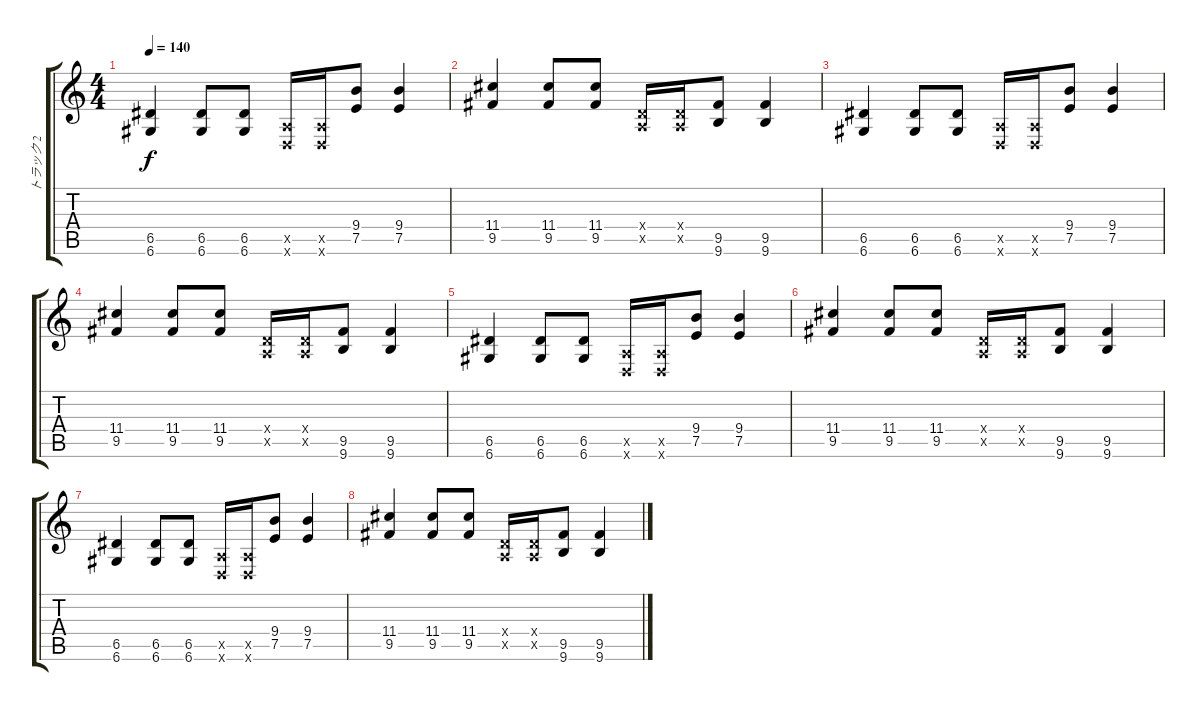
\track ("トラック 2" "トラック 2") {instrument acousticguitarsteel}
\staff {score tabs}
\tuning (E4 B3 G3 D3 A2 D2) {hide}
\ts (4 4)
\tempo 140
\clef g2
\ks c
(6.5 6.6).4{dy f} (6.5 6.6).8 (6.5 6.6).8 (0.5{x} 0.6{x}).16 (0.5{x} 0.6{x}).16 (9.4 7.5).8 (9.4 7.5).4 |
(11.4 9.5).4 (11.4 9.5).8 (11.4 9.5).8 (0.4{x} 0.5{x}).16 (0.4{x} 0.5{x}).16 (9.5 9.6).8 (9.5 9.6).4 |
(6.5 6.6).4 (6.5 6.6).8 (6.5 6.6).8 (0.5{x} 0.6{x}).16 (0.5{x} 0.6{x}).16 (9.4 7.5).8 (9.4 7.5).4 |
(11.4 9.5).4 (11.4 9.5).8 (11.4 9.5).8 (0.4{x} 0.5{x}).16 (0.4{x} 0.5{x}).16 (9.5 9.6).8 (9.5 9.6).4 |
(6.5 6.6).4 (6.5 6.6).8 (6.5 6.6).8 (0.5{x} 0.6{x}).16 (0.5{x} 0.6{x}).16 (9.4 7.5).8 (9.4 7.5).4 |
(11.4 9.5).4 (11.4 9.5).8 (11.4 9.5).8 (0.4{x} 0.5{x}).16 (0.4{x} 0.5{x}).16 (9.5 9.6).8 (9.5 9.6).4 |
(6.5 6.6).4 (6.5 6.6).8 (6.5 6.6).8 (0.5{x} 0.6{x}).16 (0.5{x} 0.6{x}).16 (9.4 7.5).8 (9.4 7.5).4 |
(11.4 9.5).4 (11.4 9.5).8 (11.4 9.5).8 (0.4{x} 0.5{x}).16 (0.4{x} 0.5{x}).16 (9.5 9.6).8 (9.5 9.6).4
